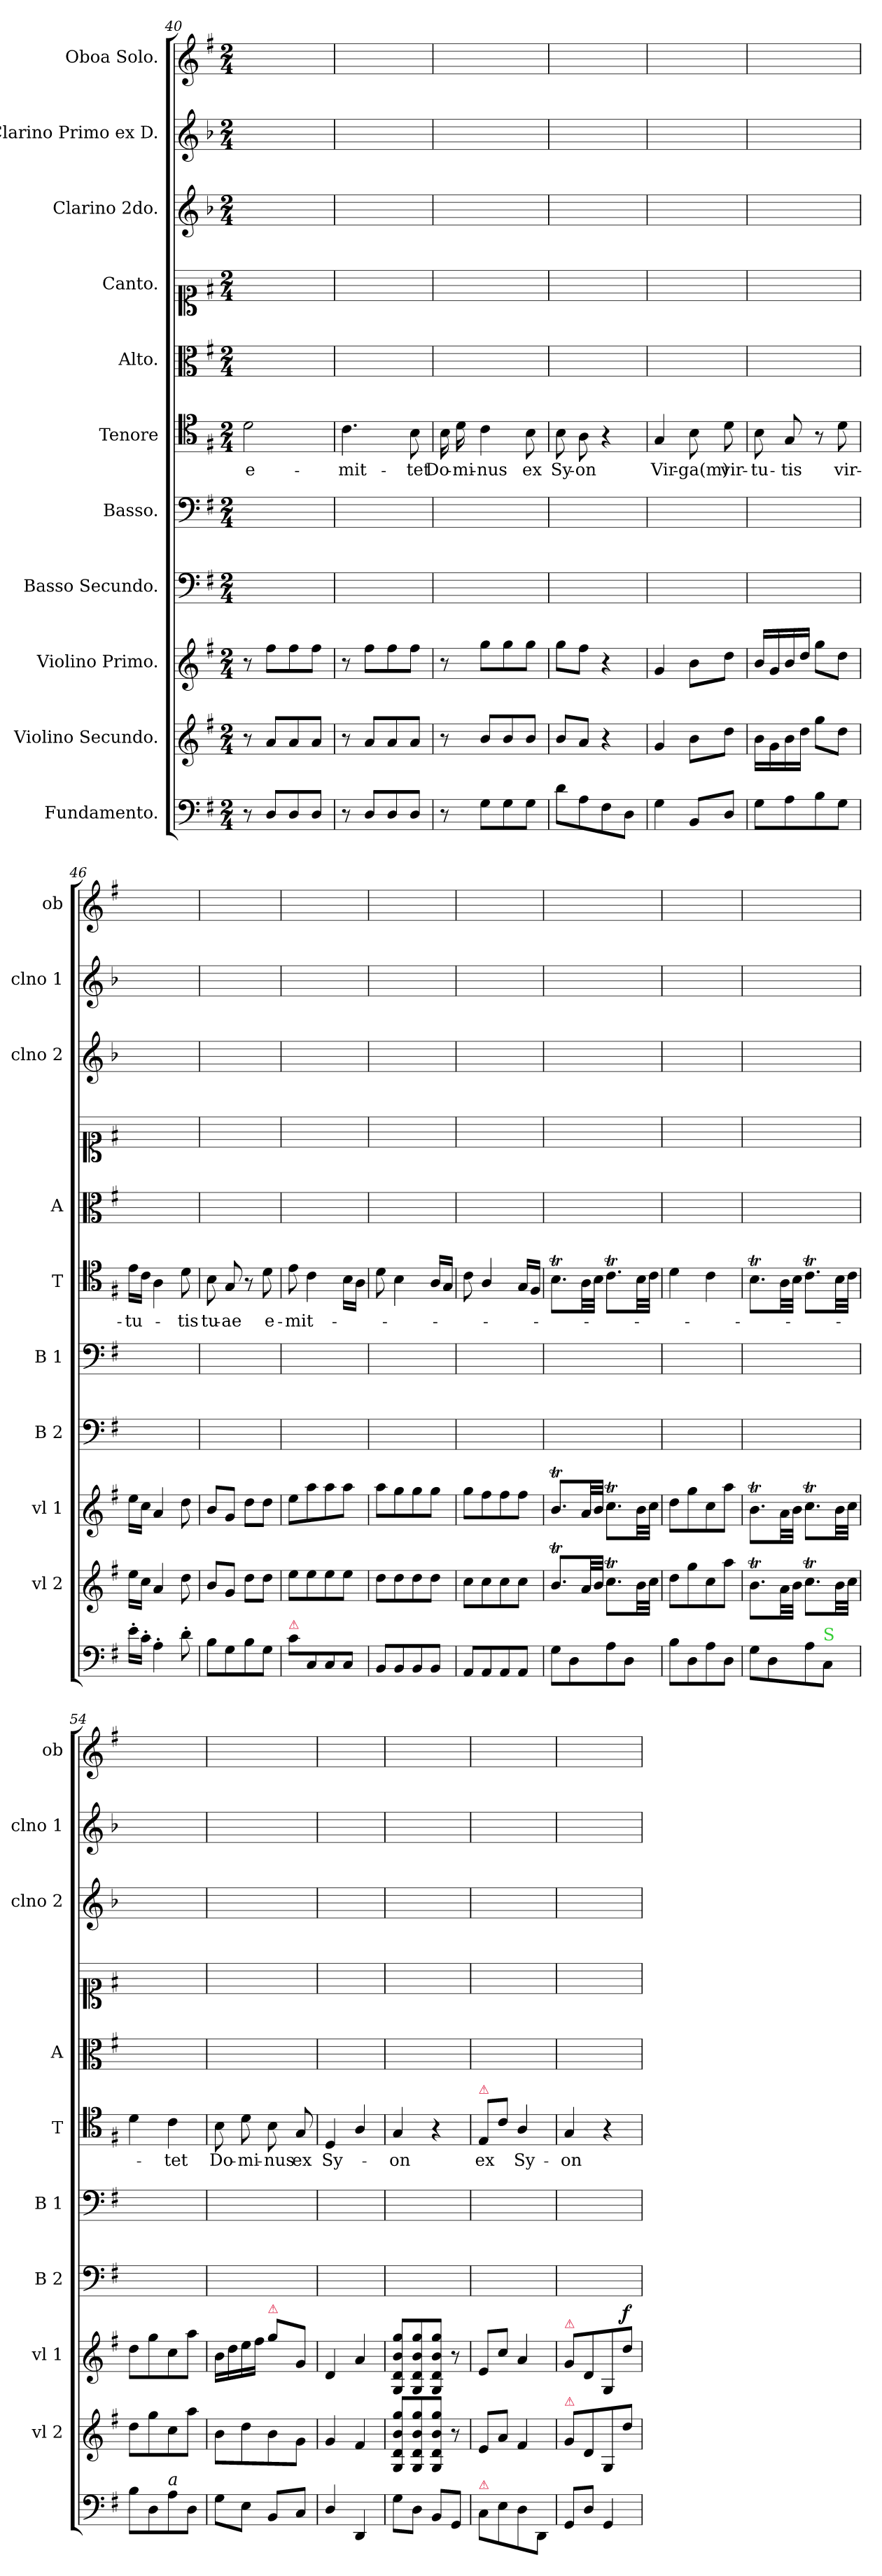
**kern	**kern	**dynam	**kern	**dynam	**kern	**kern	**kern	**text	**kern	**kern	**kern	**kern	**kern
*part11	*part10	*part10	*part9	*part9	*part8	*part7	*part6	*part6	*part5	*part4	*part3	*part2	*part1
*staff11	*staff10	*staff10	*staff9	*staff9	*staff8	*staff7	*staff6	*staff6	*staff5	*staff4	*staff3	*staff2	*staff1
*I"Fundamento.	*I"Violino Secundo.	*	*I"Violino Primo.	*	*I"Basso Secundo.	*I"Basso.	*I"Tenore	*	*I"Alto.	*I"Canto.	*I"Clarino 2do.	*I"Clarino Primo ex D.	*I"Oboa Solo.
*	*I'vl 2	*	*I'vl 1	*	*I'B 2	*I'B 1	*I'T	*	*I'A	*	*I'clno 2	*I'clno 1	*I'ob
*clefF4	*clefG2	*	*clefG2	*	*clefF4	*clefF4	*clefC4	*	*clefC3	*clefC1	*clefG2	*clefG2	*clefG2
*	*	*	*	*	*	*	*	*	*	*	*ITrd-1c-2	*ITrd-1c-2	*
*k[f#]	*k[f#]	*	*k[f#]	*	*k[f#]	*k[f#]	*k[f#]	*	*k[f#]	*k[f#]	*k[f#]	*k[f#]	*k[f#]
*G:	*G:	*	*G:	*	*G:	*G:	*G:	*	*G:	*G:	*G:	*G:	*G:
*M2/4	*M2/4	*	*M2/4	*	*M2/4	*M2/4	*M2/4	*	*M2/4	*M2/4	*M2/4	*M2/4	*M2/4
=40	=40	=40	=40	=40	=40	=40	=40	=40	=40	=40	=40	=40	=40
8r	8r	.	8r	.	2ryy	2ryy	2d\	e-	2ryy	2ryy	2ryy	2ryy	2ryy
8D/L	8a/L	.	8ff#\L	.	.	.	.	.	.	.	.	.	.
8D/	8a/	.	8ff#\	.	.	.	.	.	.	.	.	.	.
8D/J	8a/J	.	8ff#\J	.	.	.	.	.	.	.	.	.	.
=41	=41	=41	=41	=41	=41	=41	=41	=41	=41	=41	=41	=41	=41
8r	8r	.	8r	.	2ryy	2ryy	4.c\	-mit-	2ryy	2ryy	2ryy	2ryy	2ryy
8D/L	8a/L	.	8ff#\L	.	.	.	.	.	.	.	.	.	.
8D/	8a/	.	8ff#\	.	.	.	.	.	.	.	.	.	.
8D/J	8a/J	.	8ff#\J	.	.	.	8B\	-tet	.	.	.	.	.
=42	=42	=42	=42	=42	=42	=42	=42	=42	=42	=42	=42	=42	=42
8r	8r	.	8r	.	2ryy	2ryy	16B\	Do-	2ryy	2ryy	2ryy	2ryy	2ryy
.	.	.	.	.	.	.	16d\	-mi-	.	.	.	.	.
8G\L	8b/L	.	8gg\L	.	.	.	4c\	-nus	.	.	.	.	.
8G\	8b/	.	8gg\	.	.	.	.	.	.	.	.	.	.
8G\J	8b/J	.	8gg\J	.	.	.	8B\	ex	.	.	.	.	.
=43	=43	=43	=43	=43	=43	=43	=43	=43	=43	=43	=43	=43	=43
8d\L	8b/L	.	8gg\L	.	2ryy	2ryy	8B\	Sy-	2ryy	2ryy	2ryy	2ryy	2ryy
8A\	8a/J	.	8ff#\J	.	.	.	8A\	-on	.	.	.	.	.
8F#\	4r	.	4r	.	.	.	4r	.	.	.	.	.	.
8D\J	.	.	.	.	.	.	.	.	.	.	.	.	.
=44	=44	=44	=44	=44	=44	=44	=44	=44	=44	=44	=44	=44	=44
4G\	4g/	.	4g/	.	2ryy	2ryy	4G/	Vir-	2ryy	2ryy	2ryy	2ryy	2ryy
8BB/L	8b\L	.	8b\L	.	.	.	8B\	-ga(m)	.	.	.	.	.
8D/J	8dd\J	.	8dd\J	.	.	.	8d\	vir-	.	.	.	.	.
=45	=45	=45	=45	=45	=45	=45	=45	=45	=45	=45	=45	=45	=45
8G\L	16b\LL	.	16b/LL	.	2ryy	2ryy	8B\	-tu-	2ryy	2ryy	2ryy	2ryy	2ryy
.	16g\	.	16g/	.	.	.	.	.	.	.	.	.	.
8A\	16b\	.	16b/	.	.	.	8G/	-tis	.	.	.	.	.
.	16dd\JJ	.	16dd/JJ	.	.	.	.	.	.	.	.	.	.
8B\	8gg\L	.	8gg\L	.	.	.	8r	.	.	.	.	.	.
8G\J	8dd\J	.	8dd\J	.	.	.	8d\	vir-	.	.	.	.	.
=46	=46	=46	=46	=46	=46	=46	=46	=46	=46	=46	=46	=46	=46
16e'\LL	16ee\LL	.	16ee\LL	.	2ryy	2ryy	16e\LL	-tu-	2ryy	2ryy	2ryy	2ryy	2ryy
16c'\JJ	16cc\JJ	.	16cc\JJ	.	.	.	16c\JJ	.	.	.	.	.	.
4A'\	4a/	.	4a/	.	.	.	4A\	.	.	.	.	.	.
8d'\	8dd\	.	8dd\	.	.	.	8d\	-tis	.	.	.	.	.
=47	=47	=47	=47	=47	=47	=47	=47	=47	=47	=47	=47	=47	=47
8B\L	8b/L	.	8b/L	.	2ryy	2ryy	8B\	tu-	2ryy	2ryy	2ryy	2ryy	2ryy
8G\	8g/J	.	8g/J	.	.	.	8G/	-ae	.	.	.	.	.
8B\	8dd\L	.	8dd\L	.	.	.	8r	.	.	.	.	.	.
8G\J	8dd\J	.	8dd\J	.	.	.	8d\	e-	.	.	.	.	.
=48	=48	=48	=48	=48	=48	=48	=48	=48	=48	=48	=48	=48	=48
!LO:TX:a:color=crimson:t=⚠	!	!	!	!	!	!	!	!	!	!	!	!	!
8c\L	8ee\L	.	8ee\L	.	2ryy	2ryy	8e\	-mit-	2ryy	2ryy	2ryy	2ryy	2ryy
8C/	8ee\	.	8aa\	.	.	.	4c\	.	.	.	.	.	.
8C/	8ee\	.	8aa\	.	.	.	.	.	.	.	.	.	.
8C/J	8ee\J	.	8aa\J	.	.	.	16B\LL	.	.	.	.	.	.
.	.	.	.	.	.	.	16A\JJ	.	.	.	.	.	.
=49	=49	=49	=49	=49	=49	=49	=49	=49	=49	=49	=49	=49	=49
8BB/L	8dd\L	.	8aa\L	.	2ryy	2ryy	8d\	.	2ryy	2ryy	2ryy	2ryy	2ryy
8BB/	8dd\	.	8gg\	.	.	.	4B\	.	.	.	.	.	.
8BB/	8dd\	.	8gg\	.	.	.	.	.	.	.	.	.	.
8BB/J	8dd\J	.	8gg\J	.	.	.	16A/LL	.	.	.	.	.	.
.	.	.	.	.	.	.	16G/JJ	.	.	.	.	.	.
=50	=50	=50	=50	=50	=50	=50	=50	=50	=50	=50	=50	=50	=50
8AA/L	8cc\L	.	8gg\L	.	2ryy	2ryy	8c\	.	2ryy	2ryy	2ryy	2ryy	2ryy
8AA/	8cc\	.	8ff#\	.	.	.	4A/	.	.	.	.	.	.
8AA/	8cc\	.	8ff#\	.	.	.	.	.	.	.	.	.	.
8AA/J	8cc\J	.	8ff#\J	.	.	.	16G/LL	.	.	.	.	.	.
.	.	.	.	.	.	.	16F#/JJ	.	.	.	.	.	.
=51	=51	=51	=51	=51	=51	=51	=51	=51	=51	=51	=51	=51	=51
8G\L	8.bt/L	.	8.bt/L	.	2ryy	2ryy	8.Bt\L	.	2ryy	2ryy	2ryy	2ryy	2ryy
8D\	.	.	.	.	.	.	.	.	.	.	.	.	.
.	32a/LL	.	32a/LL	.	.	.	32A\LL	.	.	.	.	.	.
.	32b/JJJ	.	32b/JJJ	.	.	.	32B\JJJ	.	.	.	.	.	.
8A\	8.ccT\L	.	8.ccT\L	.	.	.	8.cT\L	.	.	.	.	.	.
8D\J	.	.	.	.	.	.	.	.	.	.	.	.	.
.	32b\LL	.	32b\LL	.	.	.	32B\LL	.	.	.	.	.	.
.	32cc\JJJ	.	32cc\JJJ	.	.	.	32c\JJJ	.	.	.	.	.	.
=52	=52	=52	=52	=52	=52	=52	=52	=52	=52	=52	=52	=52	=52
8B\L	8dd\L	.	8dd\L	.	2ryy	2ryy	4d\	.	2ryy	2ryy	2ryy	2ryy	2ryy
8D\	8gg\	.	8gg\	.	.	.	.	.	.	.	.	.	.
8A\	8cc\	.	8cc\	.	.	.	4c\	.	.	.	.	.	.
8D\J	8aa\J	.	8aa\J	.	.	.	.	.	.	.	.	.	.
=53	=53	=53	=53	=53	=53	=53	=53	=53	=53	=53	=53	=53	=53
8G\L	8.bt\L	.	8.bt\L	.	2ryy	2ryy	8.Bt\L	.	2ryy	2ryy	2ryy	2ryy	2ryy
8D\	.	.	.	.	.	.	.	.	.	.	.	.	.
.	32a\LL	.	32a\LL	.	.	.	32A\LL	.	.	.	.	.	.
.	32b\JJJ	.	32b\JJJ	.	.	.	32B\JJJ	.	.	.	.	.	.
8A\	8.ccT\L	.	8.ccT\L	.	.	.	8.cT\L	.	.	.	.	.	.
!LO:TX:a:color=limegreen:t=S	!	!	!	!	!	!	!	!	!	!	!	!	!
8C\J	.	.	.	.	.	.	.	.	.	.	.	.	.
.	32b\LL	.	32b\LL	.	.	.	32B\LL	.	.	.	.	.	.
.	32cc\JJJ	.	32cc\JJJ	.	.	.	32c\JJJ	.	.	.	.	.	.
=54	=54	=54	=54	=54	=54	=54	=54	=54	=54	=54	=54	=54	=54
8B\L	8dd\L	.	8dd\L	.	2ryy	2ryy	4d\	.	2ryy	2ryy	2ryy	2ryy	2ryy
8D\	8gg\	.	8gg\	.	.	.	.	.	.	.	.	.	.
!LO:TX:a:i:t=a	!	!	!	!	!	!	!	!	!	!	!	!	!
8A\	8cc\	.	8cc\	.	.	.	4c\	-tet	.	.	.	.	.
8D\J	8aa\J	.	8aa\J	.	.	.	.	.	.	.	.	.	.
=55	=55	=55	=55	=55	=55	=55	=55	=55	=55	=55	=55	=55	=55
8G\L	8b\L	.	16b\LL	.	2ryy	2ryy	8B\	Do-	2ryy	2ryy	2ryy	2ryy	2ryy
.	.	.	16dd\	.	.	.	.	.	.	.	.	.	.
8E\J	8dd\	.	16ee\	.	.	.	8d\	-mi-	.	.	.	.	.
.	.	.	16ff#\JJ	.	.	.	.	.	.	.	.	.	.
!	!	!	!LO:TX:a:color=crimson:t=⚠	!	!	!	!	!	!	!	!	!	!
8BB/L	8b\	.	8gg\L	.	.	.	8B\	-nus	.	.	.	.	.
8C/J	8g\J	.	8g/J	.	.	.	8G/	ex	.	.	.	.	.
=56	=56	=56	=56	=56	=56	=56	=56	=56	=56	=56	=56	=56	=56
4D/	4g/	.	4d/	.	2ryy	2ryy	4D/	Sy-	2ryy	2ryy	2ryy	2ryy	2ryy
4DD/	4f#/	.	4a/	.	.	.	4A/	.	.	.	.	.	.
=57	=57	=57	=57	=57	=57	=57	=57	=57	=57	=57	=57	=57	=57
8G\L	8G/ 8d/ 8b/ 8gg/L	.	8G/ 8d/ 8b/ 8gg/L	.	2ryy	2ryy	4G/	-on	2ryy	2ryy	2ryy	2ryy	2ryy
8D\J	8G/ 8d/ 8b/ 8gg/	.	8G/ 8d/ 8b/ 8gg/	.	.	.	.	.	.	.	.	.	.
8BB/L	8G/ 8d/ 8b/ 8gg/J	.	8G/ 8d/ 8b/ 8gg/J	.	.	.	4r	.	.	.	.	.	.
8GG/J	8r	.	8r	.	.	.	.	.	.	.	.	.	.
=58	=58	=58	=58	=58	=58	=58	=58	=58	=58	=58	=58	=58	=58
!	!	!	!	!	!	!	!LO:TX:a:color=crimson:t=⚠	!	!	!	!	!	!
!LO:TX:a:color=crimson:t=⚠	!	!	!	!	!	!	!	!	!	!	!	!	!
8C\L	8e/L	.	8e/L	.	2ryy	2ryy	8E/L	ex	2ryy	2ryy	2ryy	2ryy	2ryy
8E\	8a/J	.	8cc/J	.	.	.	8c\J	.	.	.	.	.	.
8D\	4f#/	.	4a/	.	.	.	4A/	Sy-	.	.	.	.	.
8DD/J	.	.	.	.	.	.	.	.	.	.	.	.	.
=59	=59	=59	=59	=59	=59	=59	=59	=59	=59	=59	=59	=59	=59
!	!	!	!LO:TX:a:color=crimson:t=⚠	!	!	!	!	!	!	!	!	!	!
!	!LO:TX:a:color=crimson:t=⚠	!	!	!	!	!	!	!	!	!	!	!	!
8GG/L	8g/L	.	8g/L	.	2ryy	2ryy	4G/	-on	2ryy	2ryy	2ryy	2ryy	2ryy
8D/J	8d/	.	8d/	.	.	.	.	.	.	.	.	.	.
4GG/	8G/	.	8G/	.	.	.	4r	.	.	.	.	.	.
!	!	!LO:DY:a	!	!LO:DY:a	!	!	!	!	!	!	!	!	!
.	8dd\J	fort.	8dd\J	f.	.	.	.	.	.	.	.	.	.
=	=	=	=	=	=	=	=	=	=	=	=	=	=
*-	*-	*-	*-	*-	*-	*-	*-	*-	*-	*-	*-	*-	*-
